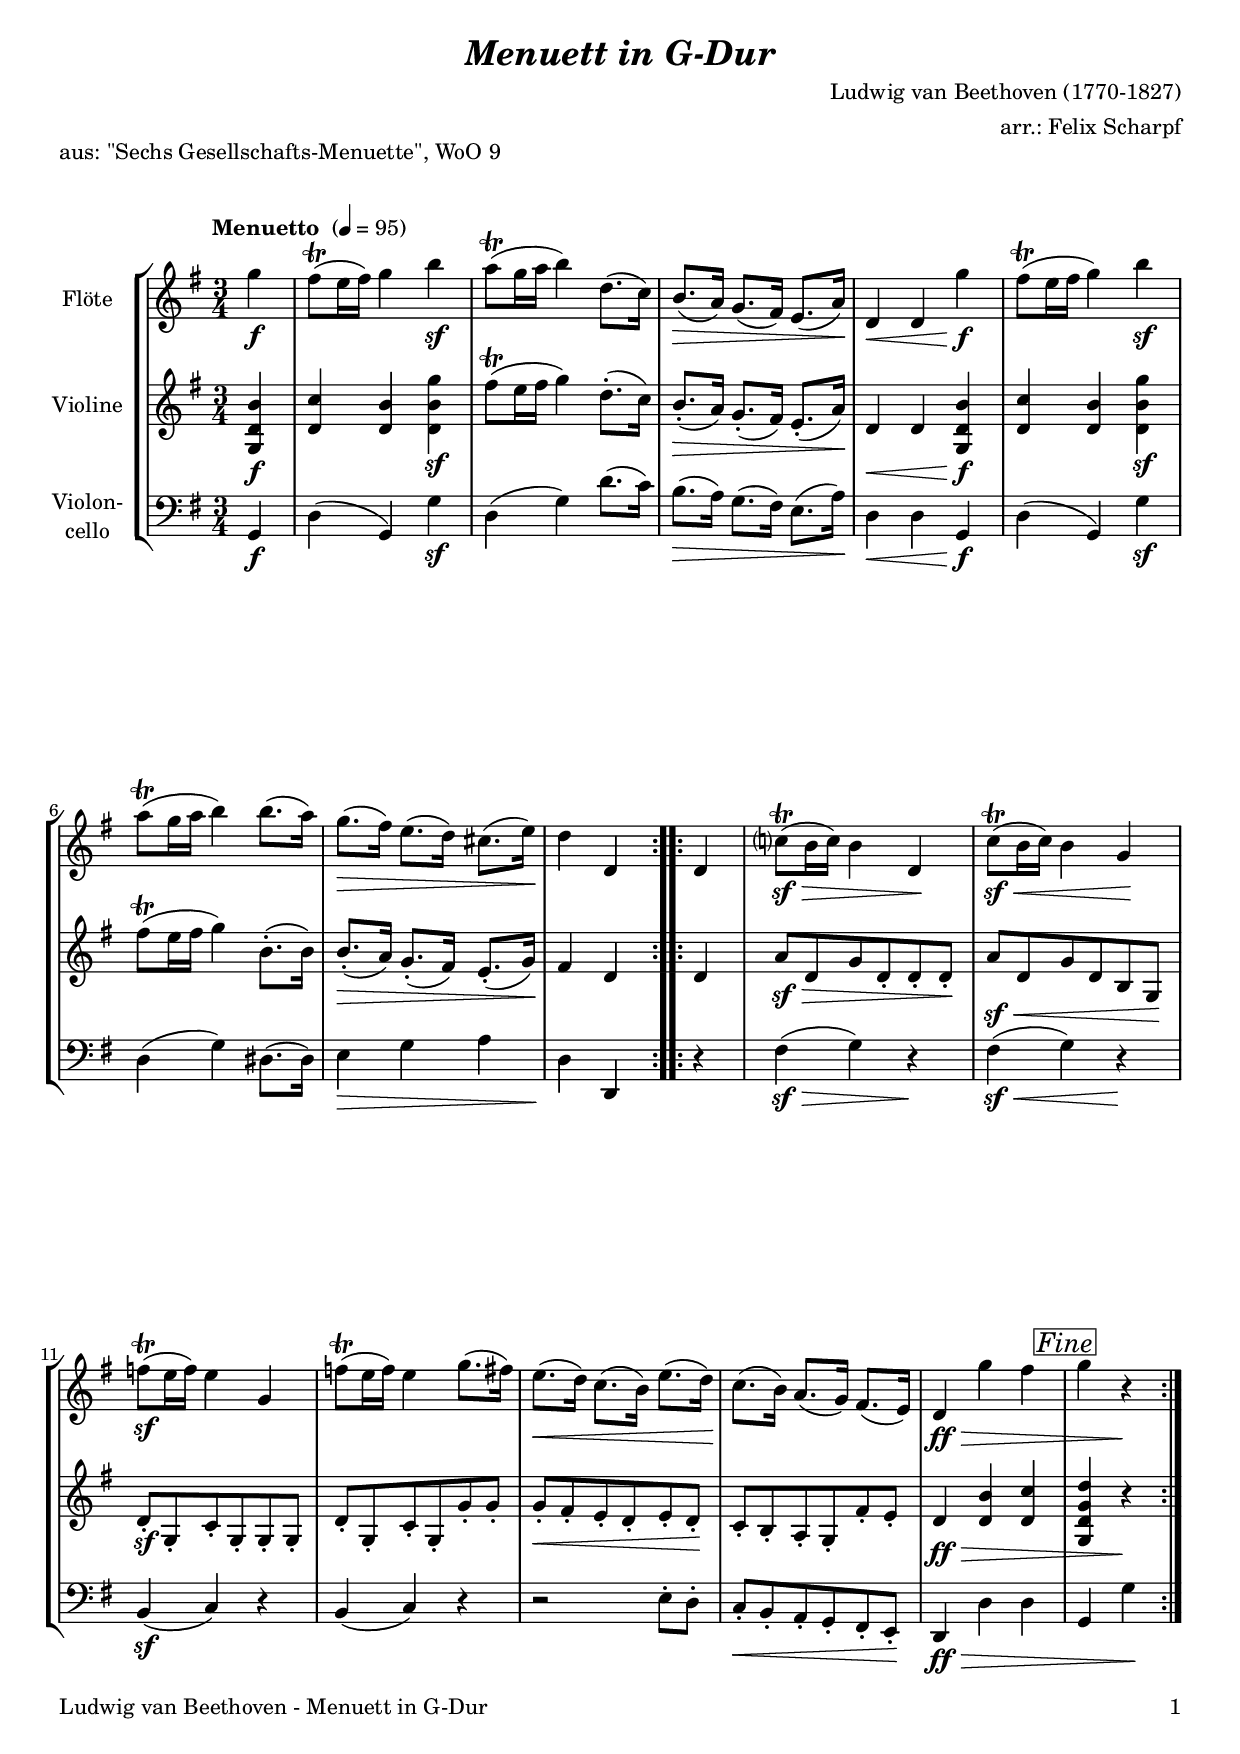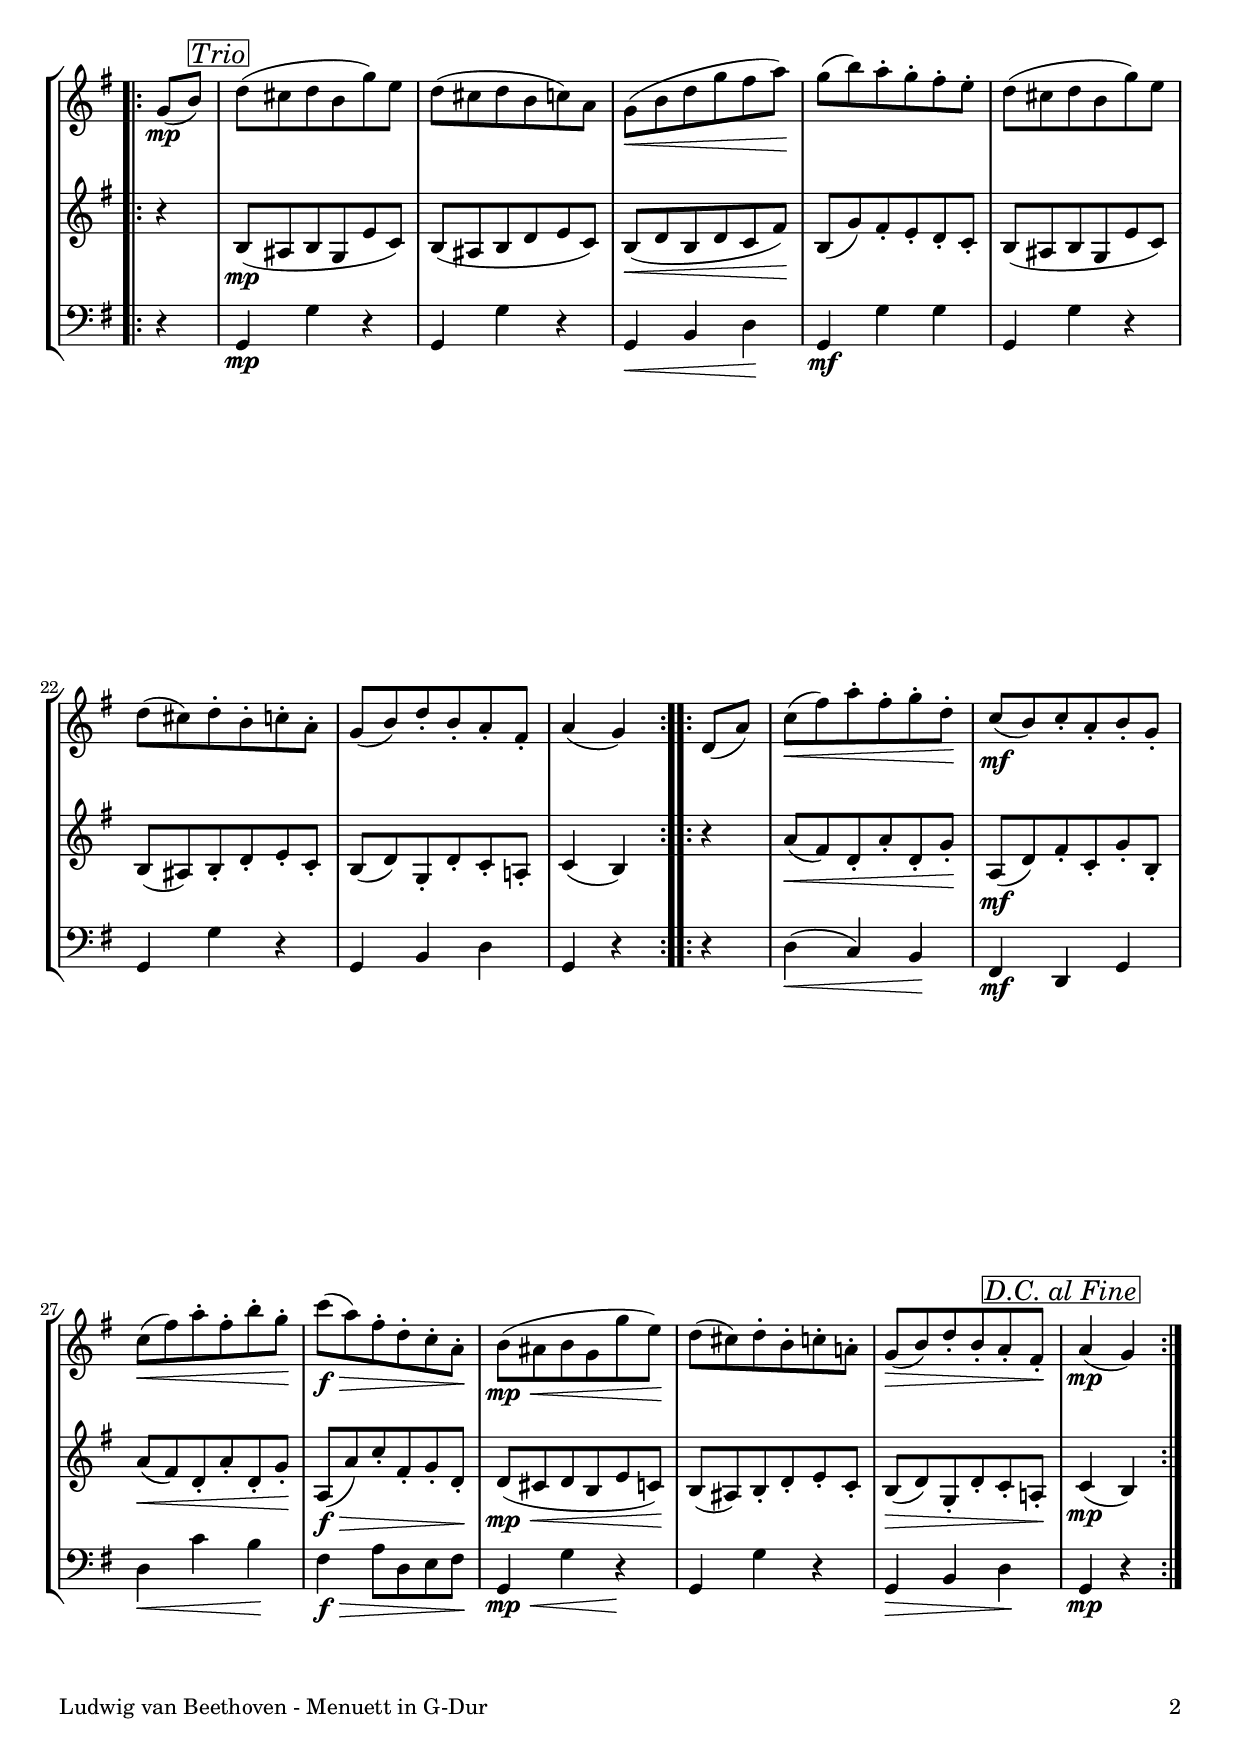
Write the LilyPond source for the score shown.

\version "2.24.4"
\include "deutsch.ly"

#(set-global-staff-size 19)

\header {
  title     = \markup \bold \italic "Menuett in G-Dur"
  composer  = "Ludwig van Beethoven (1770-1827)"
  arranger  = "arr.: Felix Scharpf"
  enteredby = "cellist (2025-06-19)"
  piece     = "aus: \"Sechs Gesellschafts-Menuette\", WoO 9"
}

voiceconsts = {
  \key g \major
  \time 3/4
  \clef "treble"
  \numericTimeSignature
  \compressEmptyMeasures
  % Set default beaming for all staves
%  \set Timing.beamExceptions = #'()
%  \set Timing.baseMoment     = #(ly:make-moment 1 4)
%  \set Timing.beatStructure  = #'(1 1 1 1)
  \tempo "Menuetto " 4=95
}

mifl = "flute"
mist = "string ensemble 1"
mivl = "violin"
miba = "cello"
mipz = "pizzicato strings"

dcaf = \mark \markup \box \italic "D.C. al Fine"
fine = \mark \markup \box \italic "Fine"
trio = \mark \markup \box \italic "Trio"

va = \relative c''' {
  \voiceconsts

  \repeat volta 2 {
    \partial 4 g4\f
    fis8(\trill e16 fis) g4 h\sf
    a8(\trill g16 a h4) d,8.( c16)
    h8.(\> a16) g8.( fis16) e8.( a16)\!
    d,4\< d g'\!\f
    fis8(\trill e16 fis g4) h\sf
    a8(\trill g16 a h4) h8.( a16)
    g8.(\> fis16) e8.( d16) cis8.( e16)\!

    d4 d,
  }

  \repeat volta 2 {
    d
    c'?8(\trill\sf\> h16 c) h4 d,\!
    c'8(\trill\sf\< h16 c) h4 g\!
    f'8(\trill\sf e16 f) e4 g,
    f'8(\trill e16 f) e4 g8.( fis16)
    e8.(\< d16) c8.( h16) e8.( d16)\!
    c8.( h16) a8.( g16) fis8.( e16)
    d4\ff\> g' fis \fine

    g r\!
  }

  \repeat volta 2 {
    g,8(\mp h) \trio
    d( cis d h g') e
    d( cis d h c) a
    g(\< h d g fis a)\!
    g( h) a-. g-. fis-. e-.
    d( cis d h g') e
    d( cis) d-. h-. c-. a-.

    g( h) d-. h-. a-. fis-.
    a4( g)
  }

  \repeat volta 2 {
    d8( a')
    c(\< fis) a-. fis-. g-. d-.\!
    c(\mf h) c-. a-. h-. g-.
    c(\< fis) a-. fis-. h-. g-.\!
    c(\f\> a) fis-. d-. c-. a-.\!
    h(\mp\< ais h g g' e)\!

    d( cis) d-. h-. c-. a!-.
    g(\> h) d-. h-. a-. fis-.\! \dcaf
    \partial 2 a4(\mp g)
  }
}

vb = \relative c' {
  \voiceconsts

  \repeat volta 2 {
    \partial 4 <g d' h'>4\f
    <d' c'> <d h'> <d h' g'>\sf
    fis'8(\trill e16 fis g4) d8.(-. c16)
    h8.(-.\> a16) g8.(-. fis16) e8.(-. a16)\!
    d,4\< d <g, d' h'>\!\f
    <d' c'> <d h'> <d h' g'>\sf
    fis'8(\trill e16 fis g4) h,8.(-. h16)
    h8.(-.\> a16) g8.(-. fis16) e8.(-. g16)\!
    fis4 d
  }

  \repeat volta 2 {
    d
    a'8\sf\> d, g d-. d-. d-.\!
    a'\sf\< d, g d h g\!
    d'-.\sf g,-. c-. g-. g-. g-.
    d'-. g,-. c-. g-. g'-. g-.
    g-.\< fis-. e-. d-. e-. d-.\!
    c-. h-. a-. g-. fis'-. e-.
    d4\ff\> <d h'> <d c'> \fine

    <g, d' g d'> r\!
  }

  \repeat volta 2 {
    r4 \trio
    h8(\mp ais h g e' c)
    h( ais h d e c)
    h(\< d h d c fis)\!
    h,( g') fis-. e-. d-. c-.
    h( ais h g e' c)
    h( ais) h-. d-. e-. c-.

    h( d) g,-. d'-. c-. a!-.
    c4( h)
  }

  \repeat volta 2 {
    r
    a'8(\< fis) d-. a'-. d,-. g-.\!
    a,(\mf d) fis-. c-. g'-. h,-.
    a'(\< fis) d-. a'-. d,-. g-.\!
    a,(\f\> a') c-. fis,-. g-. d-.\!
    d(\mp\< cis d h e c)\!

    h( ais) h-. d-. e-. c-.
    h(\> d) g,-. d'-. c-. a!-.\! \dcaf
    \partial 2 c4(\mp h)
  }
}

vc = \relative c {
  \voiceconsts
  \clef "bass"
  
  \repeat volta 2 {
    \partial 4 g4\f
    d'( g,) g'\sf
    d( g) d'8.( c16)
    h8.(\> a16) g8.( fis16) e8.( a16)\!
    d,4\< d g,\!\f
    d'( g,) g'\sf
    d( g) dis8.( dis16)
    e4\> g a
    d,\! d,
  }

  \repeat volta 2 {
    r4
    fis'(\sf\> g) r\!

    fis(\sf\< g) r\!
    h,(\sf c) r
    h( c) r
    r2 e8-. d-.
    c-.\< h-. a-. g-. fis-. e-.\!
    d4\ff\> d' d \fine
    g, g'\!
  }

  \repeat volta 2 {
    r \trio
    g,\mp g' r
    g, g' r
    g,\< h d\!

    g,\mf g' g
    g, g' r
    g, g' r
    g, h d
    g, r
  }

  \repeat volta 2 {
    r
    d'(\< c) h\!
    fis\mf d g
    d'\< c' h\!
    fis\f\> a8 d, e fis\!
    g,4\mp\< g' r\!

    g, g' r
    g,\> h d\! \dcaf
    \partial 2 g,\mp r
  }
}


music = \new StaffGroup <<
      \new Staff {
	\set Staff.midiInstrument = \mifl
	\set Staff.instrumentName = \markup \center-column { "Flöte" }
	\transpose g g { \va }
      }

      \new Staff {
	\set Staff.midiInstrument = \mivl
	\set Staff.instrumentName = \markup \center-column { "Violine" }
	\transpose g g { \vb }
      }

      \new Staff {
	\set Staff.midiInstrument = \miba
	\set Staff.instrumentName = \markup \center-column { "Violon-" "cello" }
	\transpose g g { \vc }
      }
>>

\book {
   \paper {
    print-page-number = ##t
    print-first-page-number = ##t
    ragged-last-bottom = ##f
    oddHeaderMarkup = \markup \null
    evenHeaderMarkup = \markup \null
    oddFooterMarkup = \markup {
      \fill-line {
        \if \should-print-page-number
        "Ludwig van Beethoven - Menuett in G-Dur" \fromproperty #'page:page-number-string
      }
    }
    evenFooterMarkup = \oddFooterMarkup
  } \score {
    \music
    \layout {}
  }

  \score {
    \unfoldRepeats \music

    \midi {
      \context {
        \Score
      }
    }
  }
}